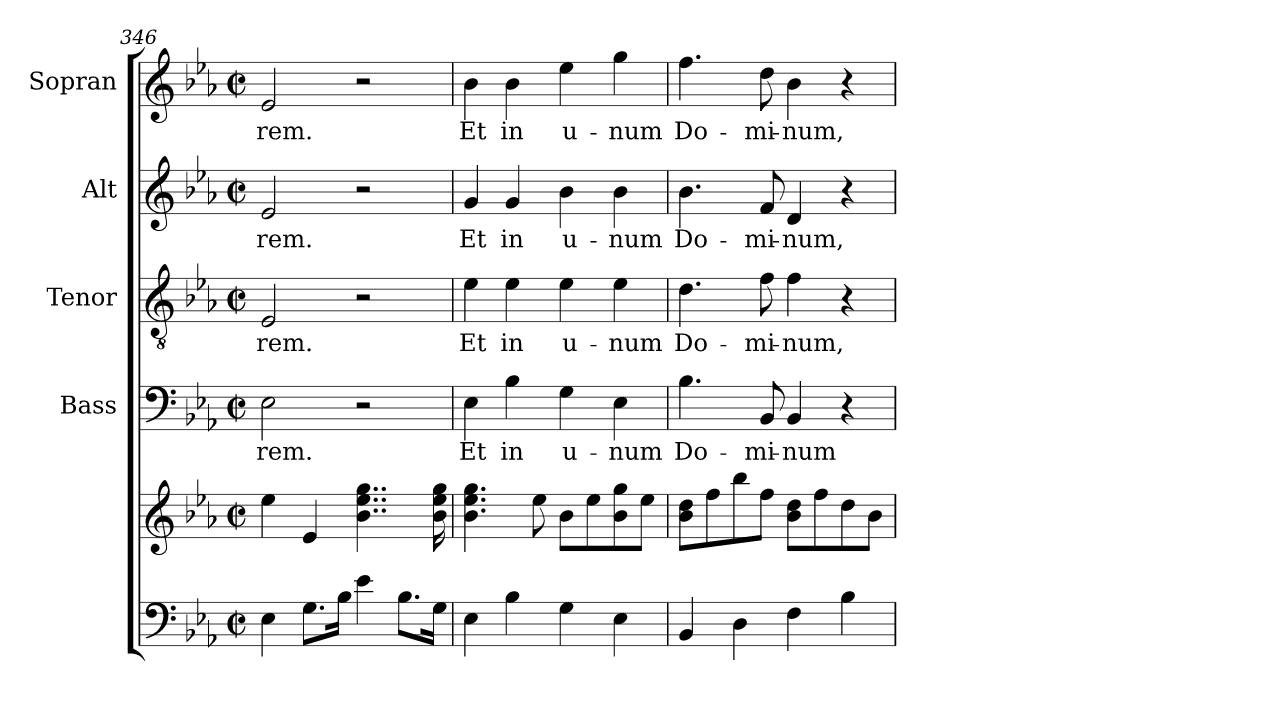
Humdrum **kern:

**kern	**kern	**kern	**text	**kern	**text	**kern	**text	**kern	**text
*part5	*part5	*part4	*part4	*part3	*part3	*part2	*part2	*part1	*part1
*staff6	*staff5	*staff4	*staff4	*staff3	*staff3	*staff2	*staff2	*staff1	*staff1
*	*	*I"Bass	*	*I"Tenor	*	*I"Alt	*	*I"Sopran	*
*	*	*I'B.	*	*I'T.	*	*I'A.	*	*I'S.	*
*clefF4	*clefG2	*clefF4	*	*clefGv2	*	*clefG2	*	*clefG2	*
*k[b-e-a-]	*k[b-e-a-]	*k[b-e-a-]	*	*k[b-e-a-]	*	*k[b-e-a-]	*	*k[b-e-a-]	*
*E-:	*E-:	*E-:	*	*E-:	*	*E-:	*	*E-:	*
*M2/2	*M2/2	*M2/2	*	*M2/2	*	*M2/2	*	*M2/2	*
*met(c|)	*met(c|)	*met(c|)	*	*met(c|)	*	*met(c|)	*	*met(c|)	*
=346	=346	=346	=346	=346	=346	=346	=346	=346	=346
!	!	!	!LO:LY:b	!	!LO:LY:b	!	!LO:LY:b	!	!LO:LY:b
4E-\	4ee-\	2E-\	-rem.	2E-/	-rem.	2e-/	-rem.	2e-/	-rem.
8.G\L	4e-/	.	.	.	.	.	.	.	.
16B-\Jk	.	.	.	.	.	.	.	.	.
4e-\	4..b-\ 4..ee-\ 4..gg\	2r	.	2r	.	2r	.	2r	.
8.B-\L	.	.	.	.	.	.	.	.	.
16G\Jk	16b-\ 16ee-\ 16gg\	.	.	.	.	.	.	.	.
!!LO:PB:g=z
=347	=347	=347	=347	=347	=347	=347	=347	=347	=347
!	!	!	!LO:LY:b	!	!LO:LY:b	!	!LO:LY:b	!	!LO:LY:b
4E-\	4.b-\ 4.ee-\ 4.gg\	4E-\	Et	4e-\	Et	4g/	Et	4b-\	Et
!	!	!	!LO:LY:b	!	!LO:LY:b	!	!LO:LY:b	!	!LO:LY:b
4B-\	.	4B-\	in	4e-\	in	4g/	in	4b-\	in
.	8ee-\	.	.	.	.	.	.	.	.
!	!	!	!LO:LY:b	!	!LO:LY:b	!	!LO:LY:b	!	!LO:LY:b
4G\	8b-\L	4G\	u-	4e-\	u-	4b-\	u-	4ee-\	u-
.	8ee-\	.	.	.	.	.	.	.	.
!	!	!	!LO:LY:b	!	!LO:LY:b	!	!LO:LY:b	!	!LO:LY:b
4E-\	8b-\ 8gg\	4E-\	-num	4e-\	-num	4b-\	-num	4gg\	-num
.	8ee-\J	.	.	.	.	.	.	.	.
=348	=348	=348	=348	=348	=348	=348	=348	=348	=348
!	!	!	!LO:LY:b	!	!LO:LY:b	!	!LO:LY:b	!	!LO:LY:b
4BB-/	8b-\ 8dd\L	4.B-\	Do-	4.d\	Do-	4.b-\	Do-	4.ff\	Do-
.	8ff\	.	.	.	.	.	.	.	.
4D\	8bb-\	.	.	.	.	.	.	.	.
!	!	!	!LO:LY:b	!	!LO:LY:b	!	!LO:LY:b	!	!LO:LY:b
.	8ff\J	8BB-/	-mi-	8f\	-mi-	8f/	-mi-	8dd\	-mi-
!	!	!	!LO:LY:b	!	!LO:LY:b	!	!LO:LY:b	!	!LO:LY:b
4F\	8b-\ 8dd\L	4BB-/	-num	4f\	-num,	4d/	-num,	4b-\	-num,
.	8ff\	.	.	.	.	.	.	.	.
4B-\	8dd\	4r	.	4r	.	4r	.	4r	.
.	8b-\J	.	.	.	.	.	.	.	.
=	=	=	=	=	=	=	=	=	=
*-	*-	*-	*-	*-	*-	*-	*-	*-	*-
